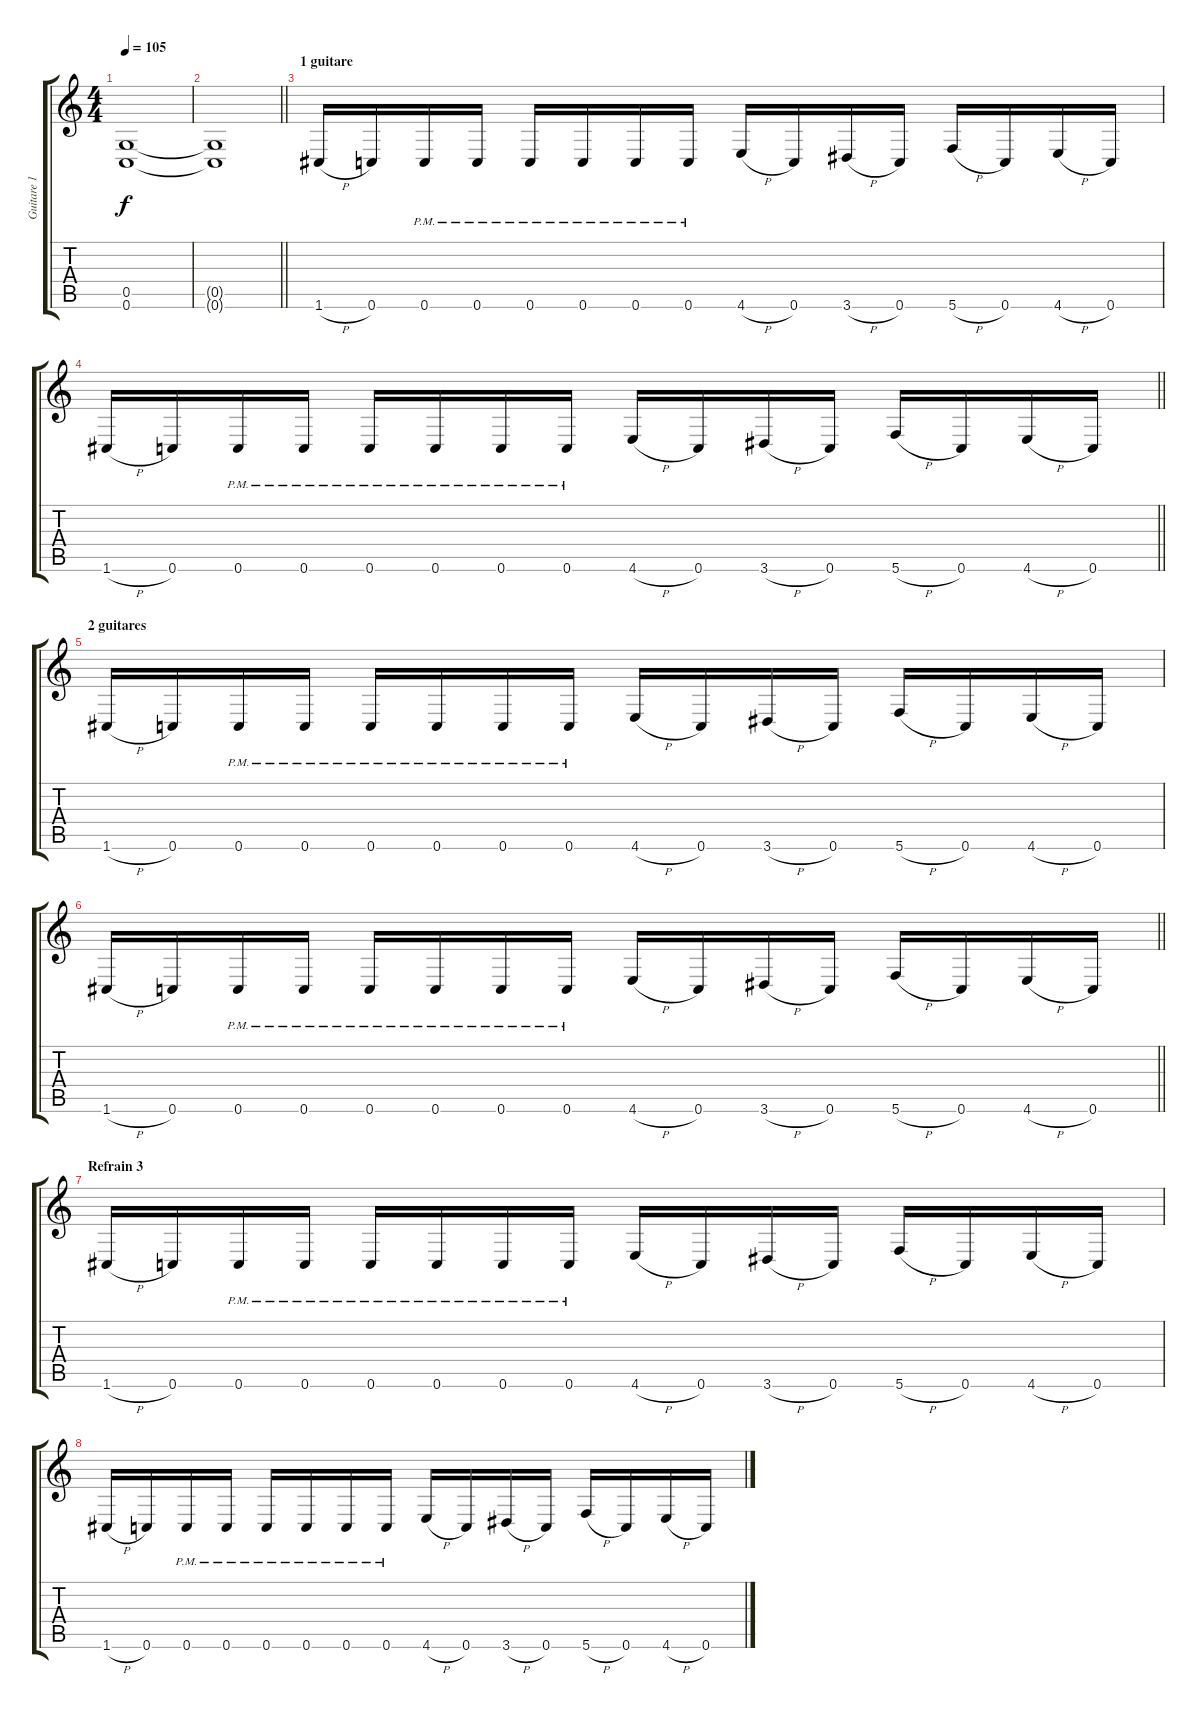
\track ("Guitare 1" "Guitare 1") {instrument distortionguitar}
\staff {score tabs}
\tuning (D4 A3 F3 C3 G2 C2) {hide}
\ts (4 4)
\tempo 105
\clef g2
\ks c
(0.5 0.6).1{dy f} |
\barLineRight lightlight
(0.5{t} 0.6{t}).1 |
\section ("" "1 guitare")
1.6{h}.16 0.6.16 0.6{pm}.16 0.6{pm}.16 0.6{pm}.16 0.6{pm}.16 0.6{pm}.16 0.6{pm}.16 4.6{h}.16 0.6.16 3.6{h}.16 0.6.16 5.6{h}.16 0.6.16 4.6{h}.16 0.6.16 |
\barLineRight lightlight
1.6{h}.16 0.6.16 0.6{pm}.16 0.6{pm}.16 0.6{pm}.16 0.6{pm}.16 0.6{pm}.16 0.6{pm}.16 4.6{h}.16 0.6.16 3.6{h}.16 0.6.16 5.6{h}.16 0.6.16 4.6{h}.16 0.6.16 |
\section ("" "2 guitares")
1.6{h}.16 0.6.16 0.6{pm}.16 0.6{pm}.16 0.6{pm}.16 0.6{pm}.16 0.6{pm}.16 0.6{pm}.16 4.6{h}.16 0.6.16 3.6{h}.16 0.6.16 5.6{h}.16 0.6.16 4.6{h}.16 0.6.16 |
\barLineRight lightlight
1.6{h}.16 0.6.16 0.6{pm}.16 0.6{pm}.16 0.6{pm}.16 0.6{pm}.16 0.6{pm}.16 0.6{pm}.16 4.6{h}.16 0.6.16 3.6{h}.16 0.6.16 5.6{h}.16 0.6.16 4.6{h}.16 0.6.16 |
\section ("" "Refrain 3")
1.6{h}.16 0.6.16 0.6{pm}.16 0.6{pm}.16 0.6{pm}.16 0.6{pm}.16 0.6{pm}.16 0.6{pm}.16 4.6{h}.16 0.6.16 3.6{h}.16 0.6.16 5.6{h}.16 0.6.16 4.6{h}.16 0.6.16 |
1.6{h}.16 0.6.16 0.6{pm}.16 0.6{pm}.16 0.6{pm}.16 0.6{pm}.16 0.6{pm}.16 0.6{pm}.16 4.6{h}.16 0.6.16 3.6{h}.16 0.6.16 5.6{h}.16 0.6.16 4.6{h}.16 0.6.16
